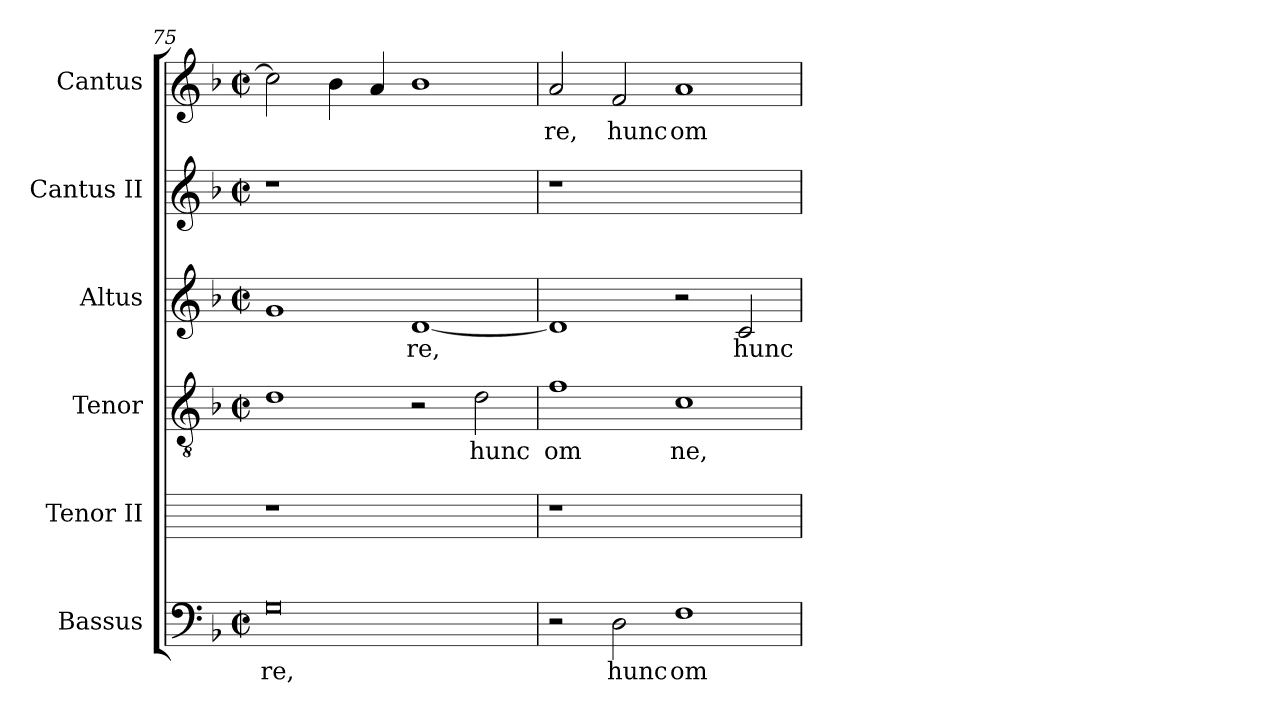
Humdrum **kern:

**kern	**text	**kern	**kern	**text	**kern	**text	**kern	**kern	**text
*part6	*part6	*part5	*part4	*part4	*part3	*part3	*part2	*part1	*part1
*staff6	*staff6	*staff5	*staff4	*staff4	*staff3	*staff3	*staff2	*staff1	*staff1
*I"Bassus	*	*I"Tenor II	*I"Tenor	*	*I"Altus	*	*I"Cantus II	*I"Cantus	*
*I'Bassus	*	*	*I'Tenor	*	*I'Altus	*	*I'Cantus II	*	*
*clefF4	*	*	*clefGv2	*	*clefG2	*	*clefG2	*clefG2	*
*k[b-]	*	*	*k[b-]	*	*k[b-]	*	*k[b-]	*k[b-]	*
*F:	*	*	*F:	*	*F:	*	*F:	*F:	*
*M2/2	*	*	*M2/2	*	*M2/2	*	*M2/2	*M2/2	*
*met(c|)	*	*	*met(c|)	*	*met(c|)	*	*met(c|)	*met(c|)	*
=75	=75	=75	=75	=75	=75	=75	=75	=75	=75
!	!LO:LY:b:cj	!	!	!	!	!	!	!	!
0G	re,	1r	1d	.	1g	.	1r	2cc\]	.
.	.	.	.	.	.	.	.	4b-\	.
.	.	.	.	.	.	.	.	4a/	.
!	!	!	!	!	!	!LO:LY:b:cj	!	!	!
.	.	1ryy	2r	.	[<1d	-re,	1ryy	1b-	.
!	!	!	!	!LO:LY:b:cj	!	!	!	!	!
.	.	.	2d\	hunc	.	.	.	.	.
=76	=76	=76	=76	=76	=76	=76	=76	=76	=76
!	!	!	!	!LO:LY:b:cj	!	!	!	!	!LO:LY:b:cj
2r	.	1r	1f	om	1d]	.	1r	2a/	-re,
!	!LO:LY:b:cj	!	!	!	!	!	!	!	!LO:LY:b:cj
2D\	hunc	.	.	.	.	.	.	2f/	hunc
!	!LO:LY:b:cj	!	!	!LO:LY:b:cj	!	!	!	!	!LO:LY:b:cj
1F	om	1ryy	1c	ne,	2r	.	1ryy	1a	om
!	!	!	!	!	!	!LO:LY:b:cj	!	!	!
.	.	.	.	.	2c/	hunc	.	.	.
=	=	=	=	=	=	=	=	=	=
*-	*-	*-	*-	*-	*-	*-	*-	*-	*-
